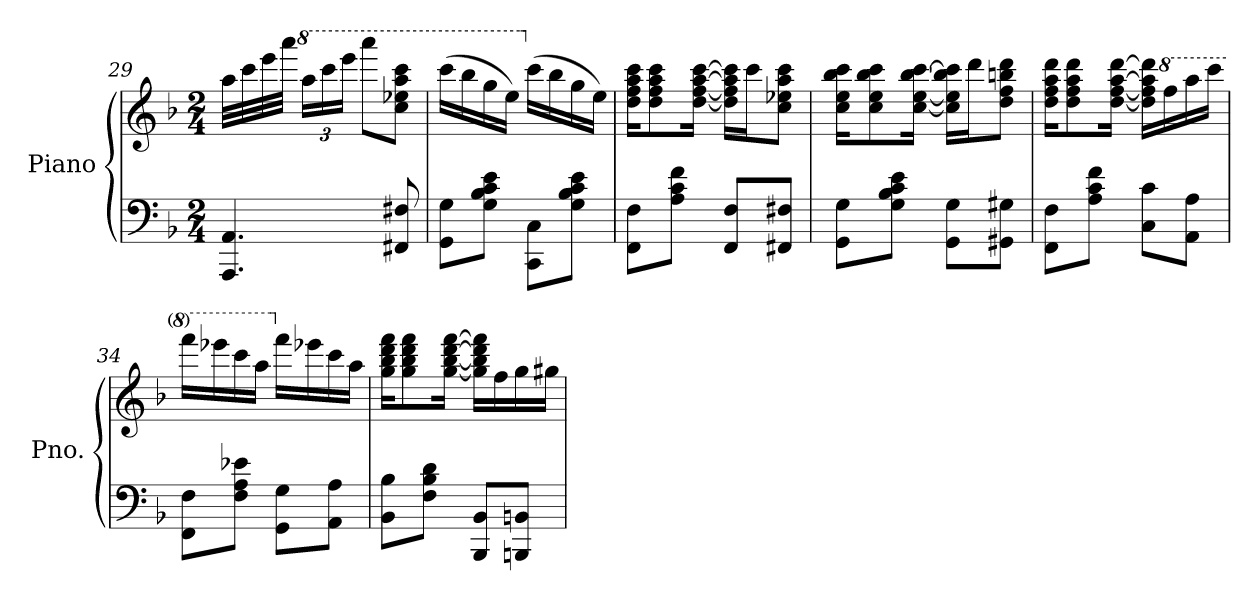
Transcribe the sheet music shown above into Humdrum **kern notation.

**kern	**kern
*part1	*part1
*staff2	*staff1
*I"Piano	*
*I'Pno.	*
*clefF4	*clefG2
*k[b-]	*k[b-]
*M2/4	*M2/4
=29	=29
4.AAA/ 4.AA/	32aa\LLL
.	32ccc\
.	32eee\
.	32aaa\JJJ
*	*8va
*	*Xbrackettup
.	24aaa\LL
.	24cccc\
.	24eeee\JJ
.	8aaaa\L
8FF#X/ 8F#X/	8ccc\ 8eee-X\ 8aaa\ 8cccc\J
!!LO:LB:g=z
=30	=30
8GG\ 8G\L	(>16cccc\LL
.	16bbb-\
8G\ 8B-\ 8c\ 8e\J	16ggg\
.	16eee\JJ)
*	*X8va
8CC\ 8C\L	(>16ccc\LL
.	16bb-\
8G\ 8B-\ 8c\ 8e\J	16gg\
.	16ee\JJ)
=31	=31
8FF\ 8F\L	16dd\ 16ff\ 16aa\ 16ccc\KL
.	8dd\ 8ff\ 8aa\ 8ccc\
8A\ 8c\ 8f\J	.
.	[16dd\ [16ff\ [16aa\ [16ccc\Jk
8FF/ 8F/L	16dd\] 16ff\] 16aa\] 16ccc\]LL
.	16ccc\J
8FF#X/ 8F#X/J	8cc\ 8ee-X\ 8aa\ 8ccc\J
=32	=32
8GG\ 8G\L	16cc\ 16ee\ 16bb-\ 16ccc\KL
.	8cc\ 8ee\ 8bb-\ 8ccc\
8G\ 8B-\ 8c\ 8e\J	.
.	[16cc\ [16ee\ [16bb-\ [16ccc\Jk
8GG\ 8G\L	16cc\] 16ee\] 16bb-\] 16ccc\]LL
.	16ddd\J
8GG#X\ 8G#X\J	8dd\ 8ff\ 8bbn\ 8ddd\J
=33	=33
8FF\ 8F\L	16dd\ 16ff\ 16aa\ 16ddd\KL
.	8dd\ 8ff\ 8aa\ 8ddd\
8A\ 8c\ 8f\J	.
.	[16dd\ [16ff\ [16aa\ [16ddd\Jk
8C\ 8c\L	16dd\] 16ff\] 16aa\] 16ddd\]LL
*	*8va
.	16fff\
8AA\ 8A\J	16aaa\
.	16cccc\JJ
!!LO:LB:g=z
=34	=34
8FF\ 8F\L	16ffff\LL
.	16eeee-X\
8F\ 8A\ 8e-X\J	16cccc\
.	16aaa\JJ
*	*X8va
8GG\ 8G\L	16fff\LL
.	16eee-X\
8AA\ 8A\J	16ccc\
.	16aa\JJ
=35	=35
8BB-\ 8B-\L	16gg\ 16bb-\ 16ddd\ 16fff\KL
.	8gg\ 8bb-\ 8ddd\ 8fff\
8F\ 8B-\ 8d\J	.
.	[16gg\ [16bb-\ [16ddd\ [16fff\Jk
8BBB-/ 8BB-/L	16gg\] 16bb-\] 16ddd\] 16fff\]LL
.	16ff\
8BBBn/ 8BBn/J	16gg\
.	16gg#X\JJ
=	=
*-	*-
